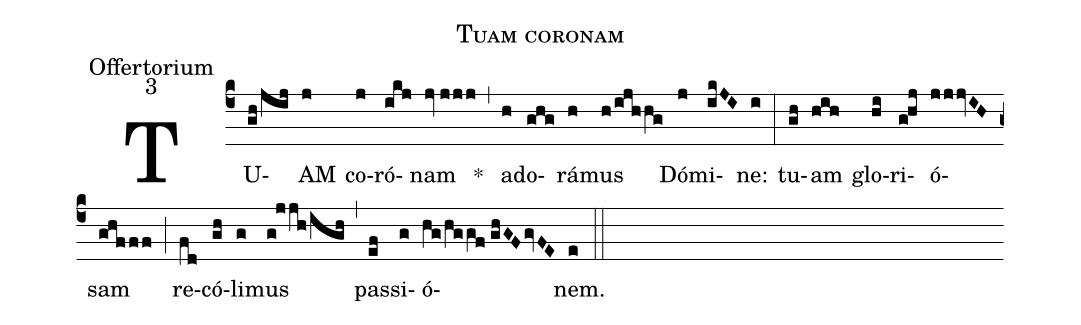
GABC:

name:Tuam coronam;
office-part:Offertorium;
mode:3;
%%
(c4) TU(gh/jij)AM(j) co(j)ró(ikj)nam(jv//jjj) *(,) a(h)do(ghg)rá(h)mus(h/ijhhg) Dó(j)mi(ikJI)ne:(i) (:) tu(gh)am(hih) glo(hi)ri(g!hj)ó(jjjvIH)sam(ghfff) (;) re(fd)có(gh)li(g)mus(g!jjh/igh) (,) pas(ef)si(g)ó(hg/hggf//ghGFgvFE)nem.(e) (::)
